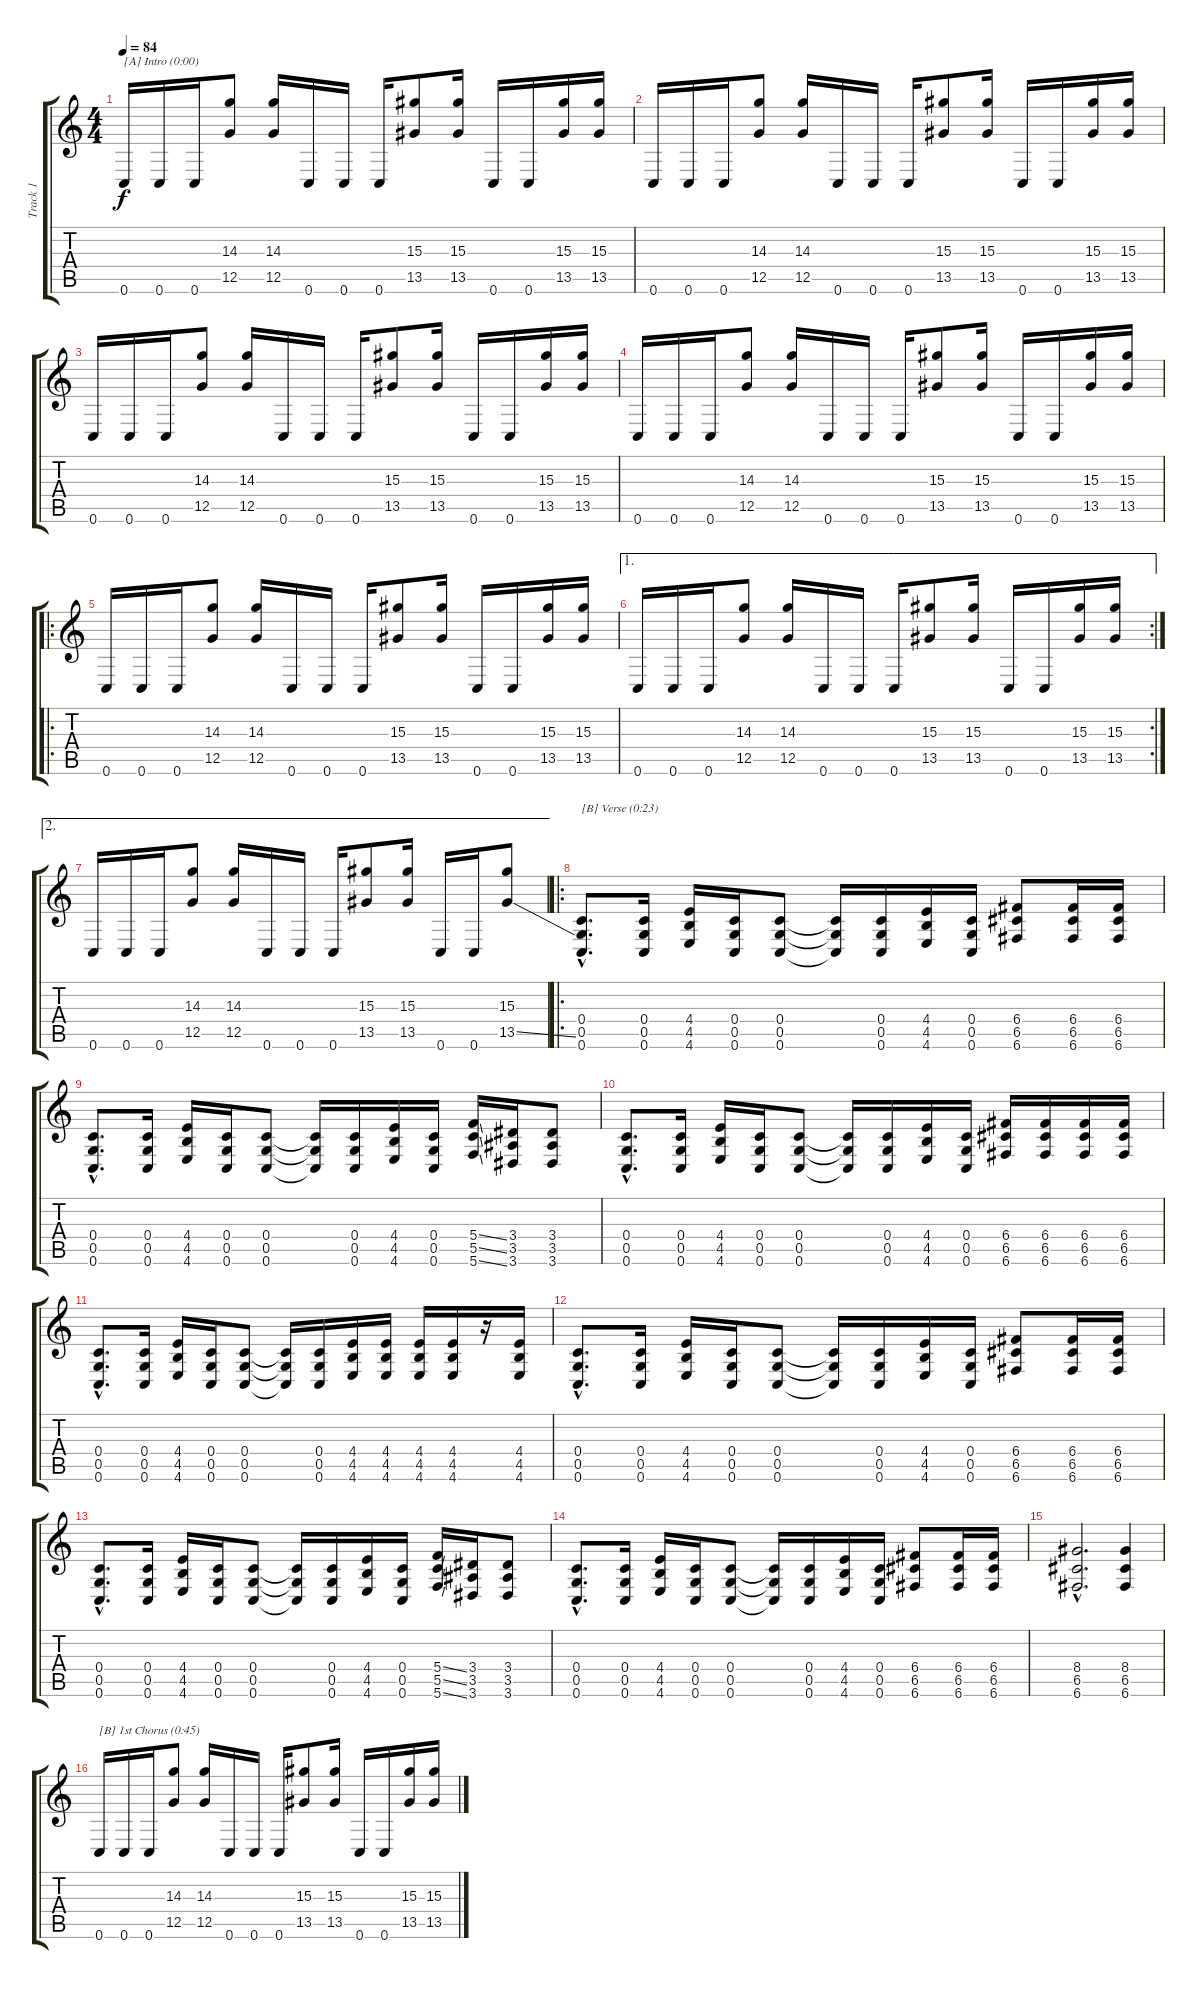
\track ("Track 1" "Track 1") {instrument distortionguitar}
\staff {score tabs}
\tuning (D4 A3 F3 C3 G2 C2) {hide}
\ts (4 4)
\tempo 84
\clef g2
\ks c
0.6.16{txt "[A] Intro (0:00)" dy f instrument distortionguitar} 0.6.16 0.6.16 (14.3 12.5).8 (14.3 12.5).16 0.6.16 0.6.16 0.6.16 (15.3 13.5).8 (15.3 13.5).16 0.6.16 0.6.16 (15.3 13.5).16 (15.3 13.5).16 |
0.6.16 0.6.16 0.6.16 (14.3 12.5).8 (14.3 12.5).16 0.6.16 0.6.16 0.6.16 (15.3 13.5).8 (15.3 13.5).16 0.6.16 0.6.16 (15.3 13.5).16 (15.3 13.5).16 |
0.6.16 0.6.16 0.6.16 (14.3 12.5).8 (14.3 12.5).16 0.6.16 0.6.16 0.6.16 (15.3 13.5).8 (15.3 13.5).16 0.6.16 0.6.16 (15.3 13.5).16 (15.3 13.5).16 |
0.6.16 0.6.16 0.6.16 (14.3 12.5).8 (14.3 12.5).16 0.6.16 0.6.16 0.6.16 (15.3 13.5).8 (15.3 13.5).16 0.6.16 0.6.16 (15.3 13.5).16 (15.3 13.5).16 |
\ro
0.6.16 0.6.16 0.6.16 (14.3 12.5).8 (14.3 12.5).16 0.6.16 0.6.16 0.6.16 (15.3 13.5).8 (15.3 13.5).16 0.6.16 0.6.16 (15.3 13.5).16 (15.3 13.5).16 |
\ae 1
\rc 2
0.6.16 0.6.16 0.6.16 (14.3 12.5).8 (14.3 12.5).16 0.6.16 0.6.16 0.6.16 (15.3 13.5).8 (15.3 13.5).16 0.6.16 0.6.16 (15.3 13.5).16 (15.3 13.5).16 |
\ae 2
0.6.16 0.6.16 0.6.16 (14.3 12.5).8 (14.3 12.5).16 0.6.16 0.6.16 0.6.16 (15.3 13.5).8 (15.3 13.5).16 0.6.16 0.6.16 (15.3 13.5{ss}).8 |
\ro
(0.4{hac} 0.5{hac} 0.6{hac}).8{d txt "[B] Verse (0:23)"} (0.4 0.5 0.6).16 (4.4 4.5 4.6).16 (0.4 0.5 0.6).16 (0.4 0.5 0.6).8 (0.4{t} 0.5{t} 0.6{t}).16 (0.4 0.5 0.6).16 (4.4 4.5 4.6).16 (0.4 0.5 0.6).16 (6.4 6.5 6.6).8 (6.4 6.5 6.6).16 (6.4 6.5 6.6).16 |
(0.4{hac} 0.5{hac} 0.6{hac}).8{d} (0.4 0.5 0.6).16 (4.4 4.5 4.6).16 (0.4 0.5 0.6).16 (0.4 0.5 0.6).8 (0.4{t} 0.5{t} 0.6{t}).16 (0.4 0.5 0.6).16 (4.4 4.5 4.6).16 (0.4 0.5 0.6).16 (5.4{ss} 5.5{ss} 5.6{ss}).16 (3.4 3.5 3.6).16 (3.4 3.5 3.6).8 |
(0.4{hac} 0.5{hac} 0.6{hac}).8{d} (0.4 0.5 0.6).16 (4.4 4.5 4.6).16 (0.4 0.5 0.6).16 (0.4 0.5 0.6).8 (0.4{t} 0.5{t} 0.6{t}).16 (0.4 0.5 0.6).16 (4.4 4.5 4.6).16 (0.4 0.5 0.6).16 (6.4 6.5 6.6).16 (6.4 6.5 6.6).16 (6.4 6.5 6.6).16 (6.4 6.5 6.6).16 |
(0.4{hac} 0.5{hac} 0.6{hac}).8{d} (0.4 0.5 0.6).16 (4.4 4.5 4.6).16 (0.4 0.5 0.6).16 (0.4 0.5 0.6).8 (0.4{t} 0.5{t} 0.6{t}).16 (0.4 0.5 0.6).16 (4.4 4.5 4.6).16 (4.4 4.5 4.6).16 (4.4 4.5 4.6).16 (4.4 4.5 4.6).16 r.16 (4.4 4.5 4.6).16 |
(0.4{hac} 0.5{hac} 0.6{hac}).8{d} (0.4 0.5 0.6).16 (4.4 4.5 4.6).16 (0.4 0.5 0.6).16 (0.4 0.5 0.6).8 (0.4{t} 0.5{t} 0.6{t}).16 (0.4 0.5 0.6).16 (4.4 4.5 4.6).16 (0.4 0.5 0.6).16 (6.4 6.5 6.6).8 (6.4 6.5 6.6).16 (6.4 6.5 6.6).16 |
(0.4{hac} 0.5{hac} 0.6{hac}).8{d} (0.4 0.5 0.6).16 (4.4 4.5 4.6).16 (0.4 0.5 0.6).16 (0.4 0.5 0.6).8 (0.4{t} 0.5{t} 0.6{t}).16 (0.4 0.5 0.6).16 (4.4 4.5 4.6).16 (0.4 0.5 0.6).16 (5.4{ss} 5.5{ss} 5.6{ss}).16 (3.4 3.5 3.6).16 (3.4 3.5 3.6).8 |
(0.4{hac} 0.5{hac} 0.6{hac}).8{d} (0.4 0.5 0.6).16 (4.4 4.5 4.6).16 (0.4 0.5 0.6).16 (0.4 0.5 0.6).8 (0.4{t} 0.5{t} 0.6{t}).16 (0.4 0.5 0.6).16 (4.4 4.5 4.6).16 (0.4 0.5 0.6).16 (6.4 6.5 6.6).8 (6.4 6.5 6.6).16 (6.4 6.5 6.6).16 |
(8.4{hac} 6.5{hac} 6.6{hac}).2{d} (8.4 6.5 6.6).4 |
0.6.16{txt "[B] 1st Chorus (0:45)"} 0.6.16 0.6.16 (14.3 12.5).8 (14.3 12.5).16 0.6.16 0.6.16 0.6.16 (15.3 13.5).8 (15.3 13.5).16 0.6.16 0.6.16 (15.3 13.5).16 (15.3 13.5).16
